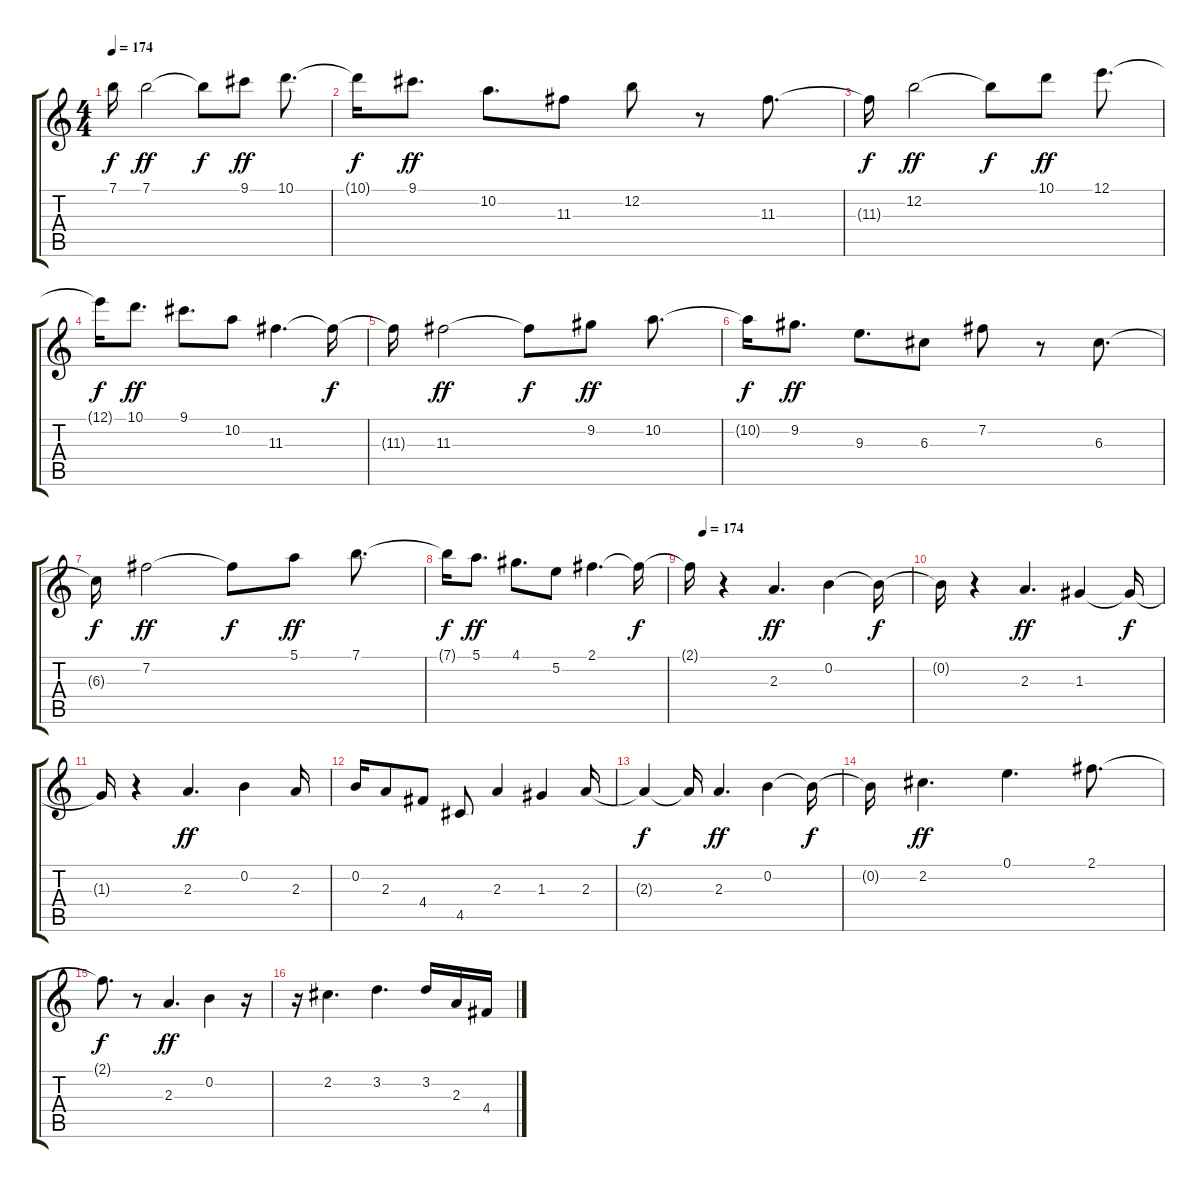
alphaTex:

\track "" {instrument distortionguitar}
\staff {score tabs}
\tuning (E4 B3 G3 D3 A2 E2) {hide}
\ts (4 4)
\tempo 174
\clef g2
\ks c
7.1{t}.16{dy f} 7.1.2{dy ff} 7.1{t}.8{dy f} 9.1.8{dy ff} 10.1.8{d} |
10.1{t}.16{dy f} 9.1.8{d dy ff} 10.2.8{d} 11.3.8 12.2.8 r.8 11.3.8{d} |
11.3{t}.16{dy f} 12.2.2{dy ff} 12.2{t}.8{dy f} 10.1.8{dy ff} 12.1.8{d} |
12.1{t}.16{dy f} 10.1.8{d dy ff} 9.1.8{d} 10.2.8 11.3.4{d} 11.3{t}.16{dy f} |
11.3{t}.16 11.3.2{dy ff} 11.3{t}.8{dy f} 9.2.8{dy ff} 10.2.8{d} |
10.2{t}.16{dy f} 9.2.8{d dy ff} 9.3.8{d} 6.3.8 7.2.8 r.8 6.3.8{d} |
6.3{t}.16{dy f} 7.2.2{dy ff} 7.2{t}.8{dy f} 5.1.8{dy ff} 7.1.8{d} |
7.1{t}.16{dy f} 5.1.8{d dy ff} 4.1.8{d} 5.2.8 2.1.4{d} 2.1{t}.16{dy f} |
\tempo (174 0.0625)
2.1{t}.16 r.4 2.3.4{d dy ff} 0.2.4 0.2{t}.16{dy f} |
0.2{t}.16 r.4 2.3.4{d dy ff} 1.3.4 1.3{t}.16{dy f} |
1.3{t}.16 r.4 2.3.4{d dy ff} 0.2.4 2.3.16 |
0.2.16 2.3.8 4.4.8 4.5.8 2.3.4 1.3.4 2.3.16 |
2.3{t}.4{dy f} 2.3{t}.16 2.3.4{d dy ff} 0.2.4 0.2{t}.16{dy f} |
0.2{t}.16 2.2.4{d dy ff} 0.1.4{d} 2.1.8{d} |
2.1{t}.8{d dy f} r.8 2.3.4{d dy ff} 0.2.4 r.16 |
r.16 2.2.4{d} 3.2.4{d} 3.2.16 2.3.16 4.4.16
